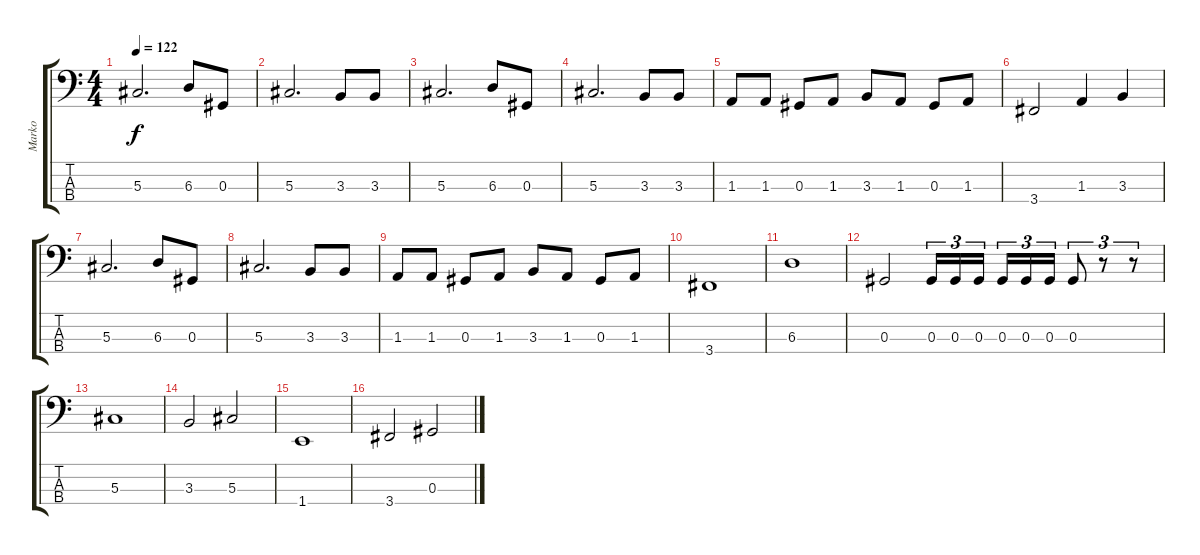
\track ("Marko" "Marko") {instrument electricbassfinger}
\staff {score tabs}
\tuning (Gb2 Db2 Ab1 Eb1) {hide}
\ts (4 4)
\tempo 122
\clef f4
\ks c
5.3.2{d dy f} 6.3.8 0.3.8 |
5.3.2{d} 3.3.8 3.3.8 |
5.3.2{d} 6.3.8 0.3.8 |
5.3.2{d} 3.3.8 3.3.8 |
1.3.8 1.3.8 0.3.8 1.3.8 3.3.8 1.3.8 0.3.8 1.3.8 |
3.4.2 1.3.4 3.3.4 |
5.3.2{d} 6.3.8 0.3.8 |
5.3.2{d} 3.3.8 3.3.8 |
1.3.8 1.3.8 0.3.8 1.3.8 3.3.8 1.3.8 0.3.8 1.3.8 |
3.4.1 |
6.3.1 |
0.3.2 0.3.16{tu (3 2)} 0.3.16{tu (3 2)} 0.3.16{tu (3 2) beam splitsecondary} 0.3.16{tu (3 2)} 0.3.16{tu (3 2)} 0.3.16{tu (3 2)} 0.3.8{tu (3 2)} r.8{tu (3 2)} r.8{tu (3 2)} |
5.3.1 |
3.3.2 5.3.2 |
1.4.1 |
3.4.2 0.3.2
